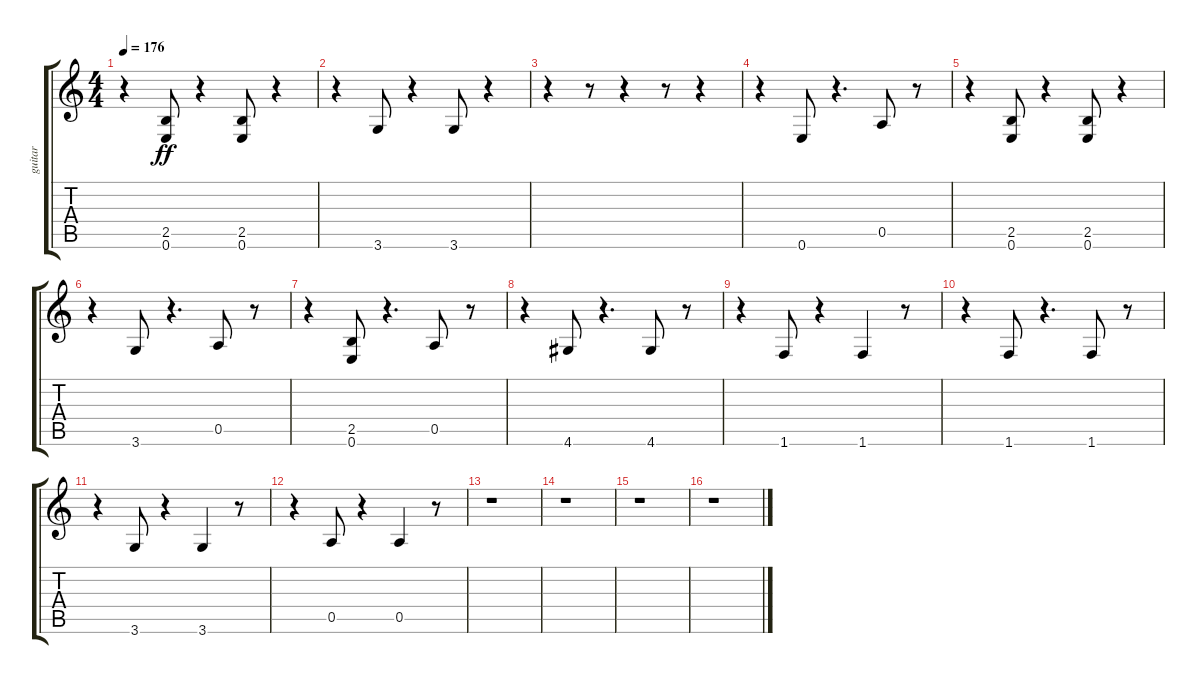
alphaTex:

\track ("guitar" "guitar") {instrument overdrivenguitar}
\staff {score tabs}
\tuning (E4 B3 G3 D3 A2 E2) {hide}
\ts (4 4)
\tempo 176
\clef g2
\ks c
r.4{dy ff} (2.5 0.6).8 r.4 (2.5 0.6).8 r.4 |
r.4 3.6.8 r.4 3.6.8 r.4 |
r.4 r.8 r.4 r.8 r.4 |
r.4 0.6.8 r.4{d} 0.5.8 r.8 |
r.4 (2.5 0.6).8 r.4 (2.5 0.6).8 r.4 |
r.4 3.6.8 r.4{d} 0.5.8 r.8 |
r.4 (2.5 0.6).8 r.4{d} 0.5.8 r.8 |
r.4 4.6.8 r.4{d} 4.6.8 r.8 |
r.4 1.6.8 r.4 1.6.4 r.8 |
r.4 1.6.8 r.4{d} 1.6.8 r.8 |
r.4 3.6.8 r.4 3.6.4 r.8 |
r.4 0.5.8 r.4 0.5.4 r.8 |
r.1 |
r.1 |
r.1 |
r.1
